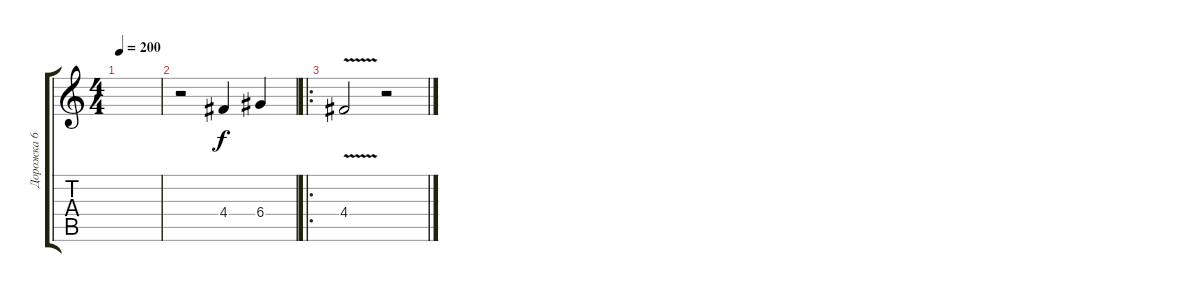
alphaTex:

\track ("Дорожка 6" "Дорожка 6") {instrument distortionguitar}
\staff {score tabs}
\tuning (E4 B3 G3 D3 A2 E2) {hide}
\ts (4 4)
\tempo 200
\clef g2
\ks c
|
r.2 4.4.4 6.4.4 |
\ro
4.4{v}.2 r.2
